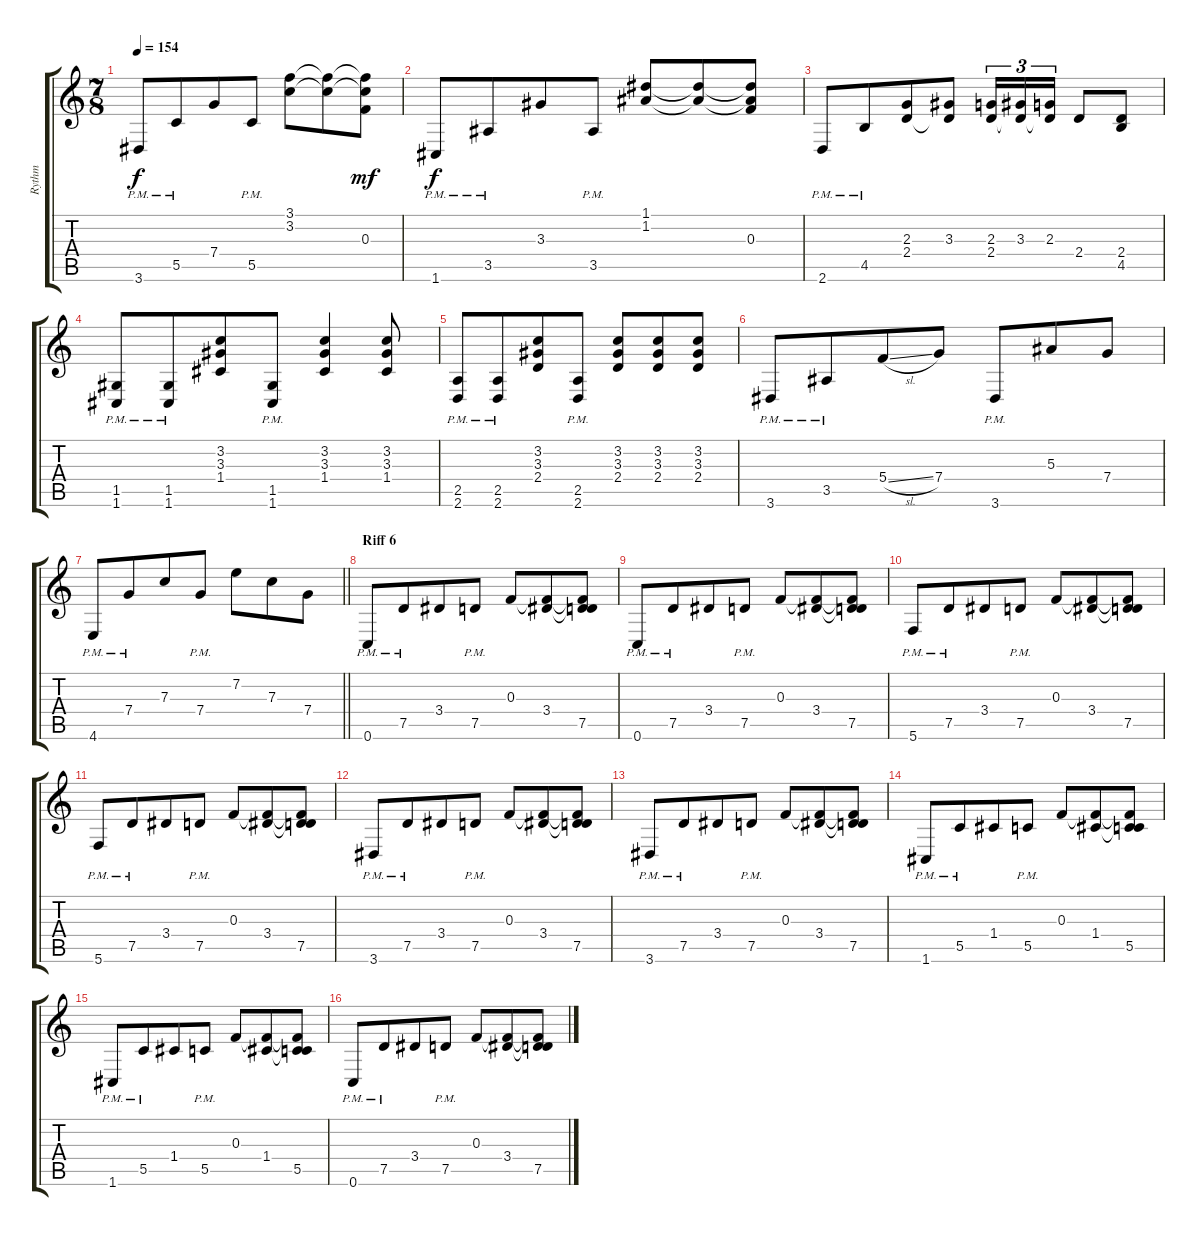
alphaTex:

\track ("Rythm" "Rythm") {instrument distortionguitar}
\staff {score tabs}
\tuning (D4 A3 F3 C3 G2 C2) {hide}
\ts (7 8)
\tempo 154
\clef g2
\ks c
3.6{pm}.8{dy f} 5.5{pm}.8 7.4.8 5.5{pm}.8 (3.1 3.2).8 (3.1{t} 3.2{t}).8 (3.1{t} 3.2{t} 0.3).8{dy mf} |
1.6{pm}.8{dy f} 3.5{pm}.8 3.3.8 3.5{pm}.8 (1.1 1.2).8 (1.1{t} 1.2{t}).8 (1.1{t} 1.2{t} 0.3).8 |
2.6{pm}.8 4.5{pm}.8 (2.3 2.4).8 (3.3 2.4{t}).8 (2.3 2.4).16{tu (3 2)} (3.3 2.4{t}).16{tu (3 2)} (2.3 2.4{t}).16{tu (3 2)} 2.4.8 (2.4 4.5).8 |
(1.5{pm} 1.6{pm}).8 (1.5{pm} 1.6{pm}).8 (3.2 3.3 1.4).8 (1.5{pm} 1.6{pm}).8 (3.2 3.3 1.4).4 (3.2 3.3 1.4).8 |
(2.5{pm} 2.6{pm}).8 (2.5{pm} 2.6{pm}).8 (3.2 3.3 2.4).8 (2.5{pm} 2.6{pm}).8 (3.2 3.3 2.4).8 (3.2 3.3 2.4).8 (3.2 3.3 2.4).8 |
3.6{pm}.8 3.5{pm}.8 5.4{sl}.8 7.4.8 3.6{pm}.8 5.3.8 7.4.8 |
\barLineRight lightlight
4.6{pm}.8 7.4{pm}.8 7.3.8 7.4{pm}.8 7.2.8 7.3.8 7.4.8 |
\section ("" "Riff 6")
0.6{pm}.8 7.5{pm}.8 3.4.8 7.5{pm}.8 0.3.8 (0.3{t} 3.4).8 (0.3{t} 3.4{t} 7.5).8 |
0.6{pm}.8 7.5{pm}.8 3.4.8 7.5{pm}.8 0.3.8 (0.3{t} 3.4).8 (0.3{t} 3.4{t} 7.5).8 |
5.6{pm}.8 7.5{pm}.8 3.4.8 7.5{pm}.8 0.3.8 (0.3{t} 3.4).8 (0.3{t} 3.4{t} 7.5).8 |
5.6{pm}.8 7.5{pm}.8 3.4.8 7.5{pm}.8 0.3.8 (0.3{t} 3.4).8 (0.3{t} 3.4{t} 7.5).8 |
3.6{pm}.8 7.5{pm}.8 3.4.8 7.5{pm}.8 0.3.8 (0.3{t} 3.4).8 (0.3{t} 3.4{t} 7.5).8 |
3.6{pm}.8 7.5{pm}.8 3.4.8 7.5{pm}.8 0.3.8 (0.3{t} 3.4).8 (0.3{t} 3.4{t} 7.5).8 |
1.6{pm}.8 5.5{pm}.8 1.4.8 5.5{pm}.8 0.3.8 (0.3{t} 1.4).8 (0.3{t} 1.4{t} 5.5).8 |
1.6{pm}.8 5.5{pm}.8 1.4.8 5.5{pm}.8 0.3.8 (0.3{t} 1.4).8 (0.3{t} 1.4{t} 5.5).8 |
0.6{pm}.8 7.5{pm}.8 3.4.8 7.5{pm}.8 0.3.8 (0.3{t} 3.4).8 (0.3{t} 3.4{t} 7.5).8
